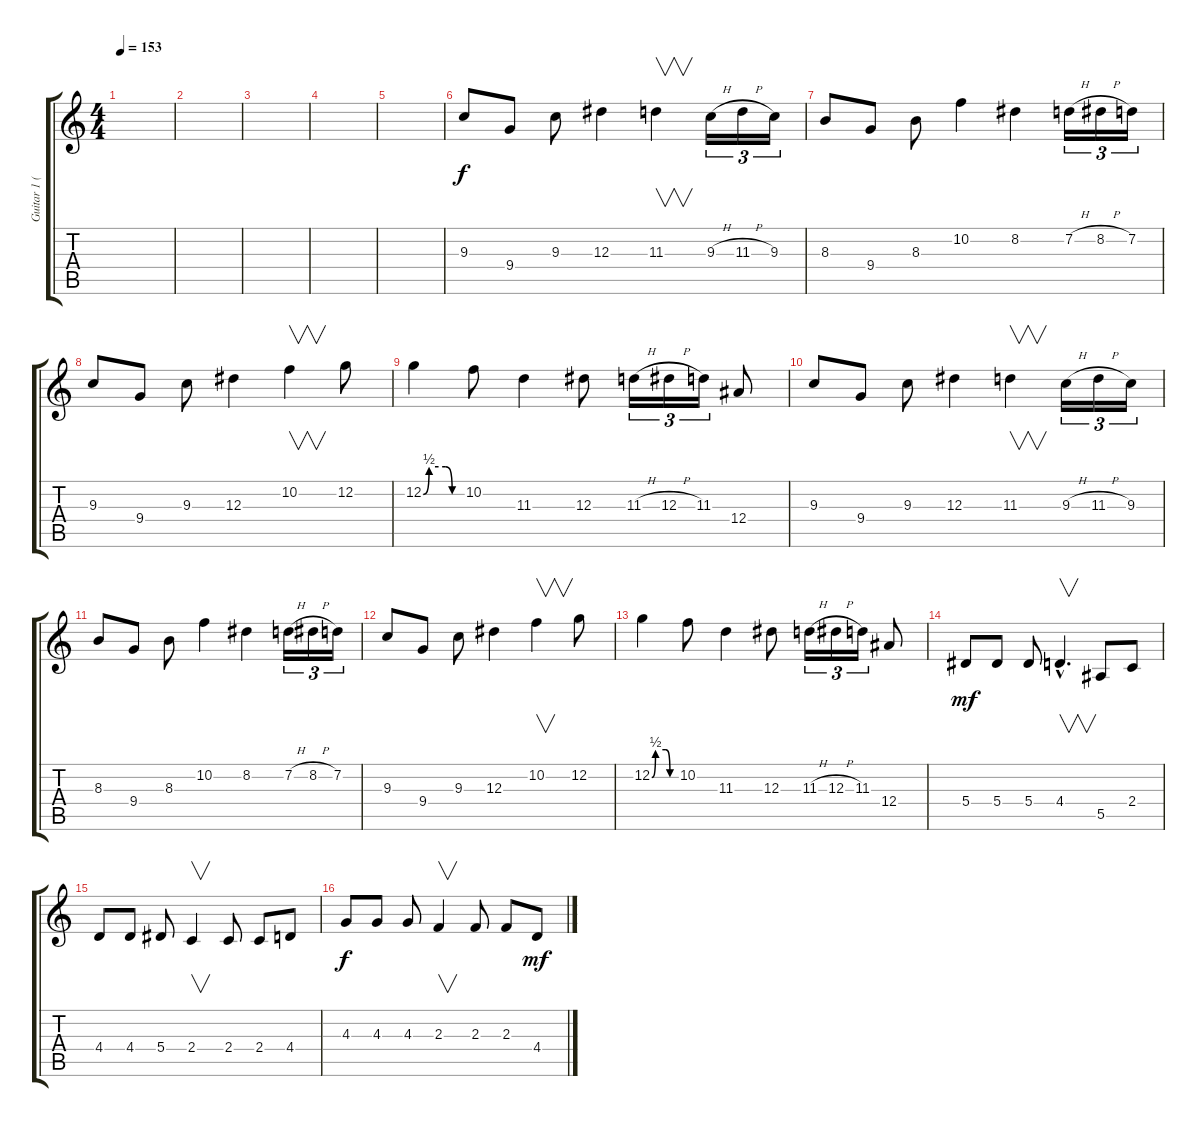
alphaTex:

\track ("Guitar 1 (Lead)" "Guitar 1 (") {instrument distortionguitar}
\staff {score tabs}
\tuning (C4 G3 Eb3 Bb2 F2 C2) {hide}
\ts (4 4)
\tempo 153
\clef g2
\ks c
|
|
|
|
|
9.3.8{dy f balance 10} 9.4.8 9.3.8 12.3.4 11.3.4{v} 9.3{h}.16{tu (3 2)} 11.3{h}.16{tu (3 2)} 9.3.16{tu (3 2)} |
8.3.8 9.4.8 8.3.8 10.2.4 8.2.4 7.2{h}.16{tu (3 2)} 8.2{h}.16{tu (3 2)} 7.2.16{tu (3 2)} |
9.3.8 9.4.8 9.3.8 12.3.4 10.2.4{v} 12.2.8 |
12.2{be (custom 0 0 9 2 35 2 45 0 60 0)}.4 10.2.8 11.3.4 12.3.8 11.3{h}.16{tu (3 2)} 12.3{h}.16{tu (3 2)} 11.3.16{tu (3 2)} 12.4.8 |
9.3.8 9.4.8 9.3.8 12.3.4 11.3.4{v} 9.3{h}.16{tu (3 2)} 11.3{h}.16{tu (3 2)} 9.3.16{tu (3 2)} |
8.3.8 9.4.8 8.3.8 10.2.4 8.2.4 7.2{h}.16{tu (3 2)} 8.2{h}.16{tu (3 2)} 7.2.16{tu (3 2)} |
9.3.8 9.4.8 9.3.8 12.3.4 10.2.4{v} 12.2.8 |
12.2{be (custom 0 0 9 2 35 2 45 0 60 0)}.4 10.2.8 11.3.4 12.3.8 11.3{h}.16{tu (3 2)} 12.3{h}.16{tu (3 2)} 11.3.16{tu (3 2)} 12.4.8 |
5.4.8{dy mf balance 6} 5.4.8 5.4.8 4.4{hac}.4{v d} 5.5.8 2.4.8 |
4.4.8 4.4.8 5.4.8 2.4.4{v} 2.4.8 2.4.8 4.4.8 |
4.3.8{dy f} 4.3.8 4.3.8 2.3.4{v} 2.3.8 2.3.8 4.4.8{dy mf}
